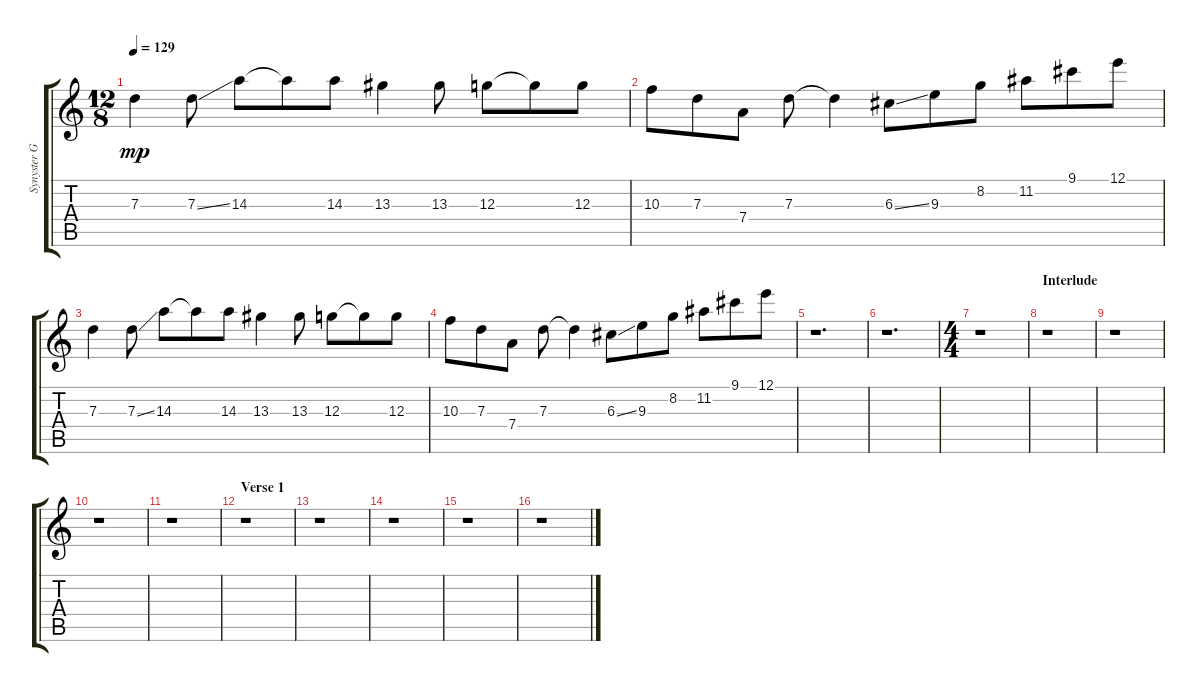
\track ("Synyster Gates (Lead Guitar 1)" "Synyster G") {instrument distortionguitar}
\staff {score tabs}
\tuning (E4 B3 G3 D3 A2 D2) {hide}
\ts (12 8)
\tempo 129
\clef g2
\ks c
7.3.4{dy mp} 7.3{ss}.8 14.3.8 14.3{t}.8 14.3.8 13.3.4 13.3.8 12.3.8 12.3{t}.8 12.3.8 |
10.3.8 7.3.8 7.4.8 7.3.8 7.3{t}.4 6.3{ss}.8 9.3.8 8.2.8 11.2.8 9.1.8 12.1.8 |
7.3.4 7.3{ss}.8 14.3.8 14.3{t}.8 14.3.8 13.3.4 13.3.8 12.3.8 12.3{t}.8 12.3.8 |
10.3.8 7.3.8 7.4.8 7.3.8 7.3{t}.4 6.3{ss}.8 9.3.8 8.2.8 11.2.8 9.1.8 12.1.8 |
r.1{d} |
r.1{d} |
\ts (4 4)
r.1 |
\section ("" "Interlude")
r.1 |
r.1 |
r.1 |
r.1 |
\section ("" "Verse 1")
r.1 |
r.1 |
r.1 |
r.1 |
r.1
